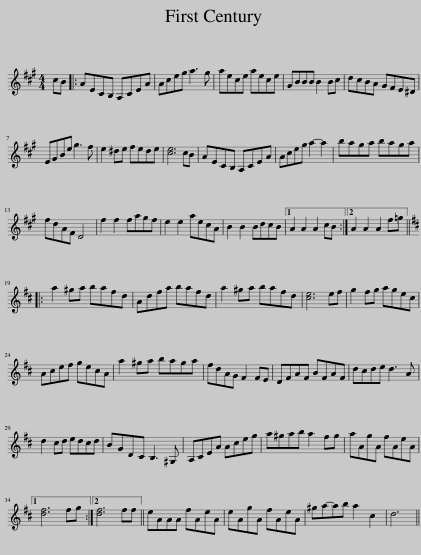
X:1
L:1/8
M:4/4
I:linebreak $
K:A
V:1 treble
V:1
 cB |: AECB, A,CEA | Aceg a3 g | aece aece | GBBB B2 Bc | %5
 dcBA GFE^D |$ EGBe g3 f | e2 ^de fede | [ce]6 cB | AECB, A,CEA | %10
 Aceg a2- a2 | baga baga |$ fdAF D4 | f2 f2 fagf | e2 e2 aecA | %15
 B2 B2 BdcB |1 A2 A2 A2 cB :|2 A2 A2 A2 f=g |:$[K:D] a2 ^ga bafd | Adfa bafd | %20
 a2 ^ga bafd | [ce]6 ef | g2 fg agec |$ Acef gecA | a2 ^ga baga | %25
 fdAG F2 FE | DFAF BFAF | dcde d3 A |$ d2 cd edcd | BGDC B,3 ^G, | %30
 A,CEA Aceg | a^gab a2 fg | aAgA fAeA |1$ [df]6 fg :|2 [df]6 ff || %35
 eAAA fAeA | eAgA fAeA | ^ga-ab a2 c2 | d6 || %39
